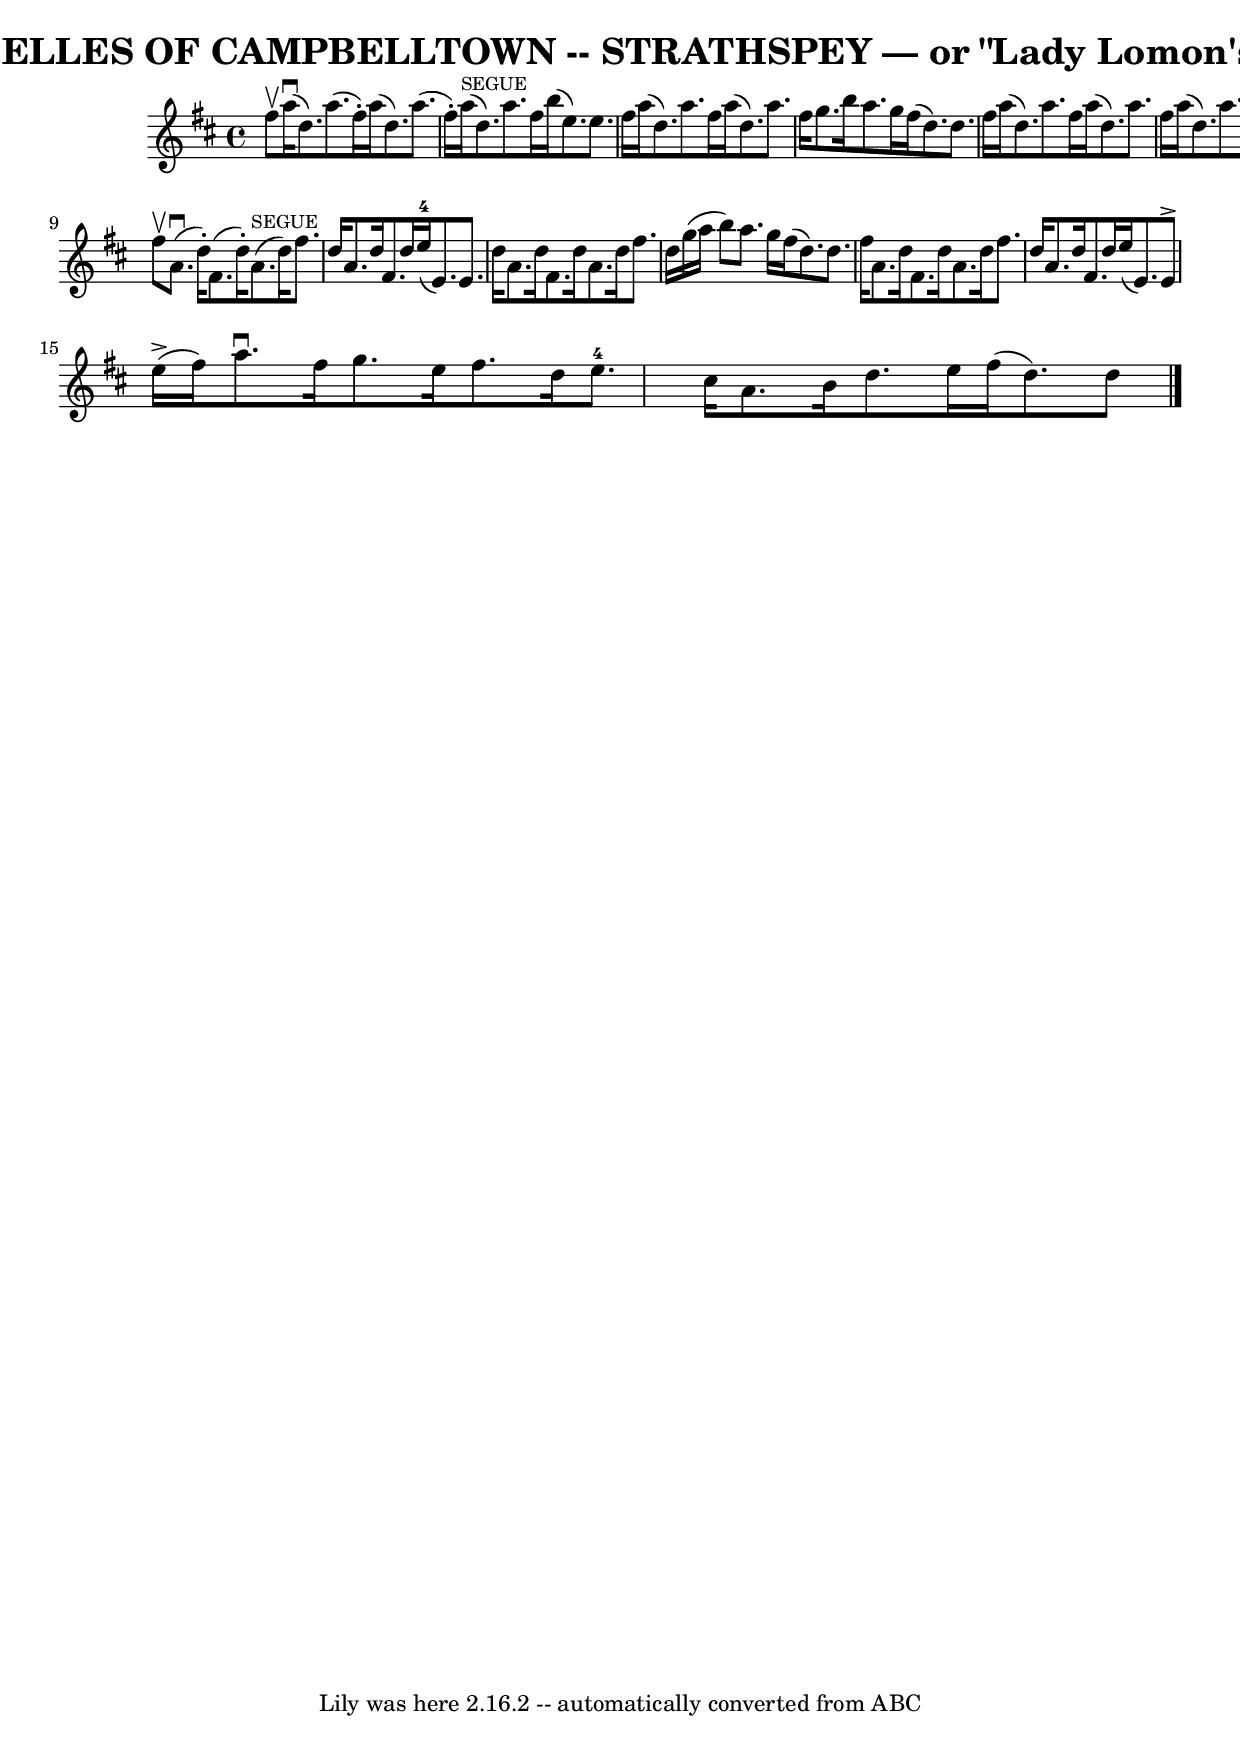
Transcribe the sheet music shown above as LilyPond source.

\version "2.16.2"
\include "Mammoth.ily"
\header {
  %% book = "Ryan's Mammoth Collection of Fiddle Tunes"
  crossRefNumber = "1"
  footnotes = ""
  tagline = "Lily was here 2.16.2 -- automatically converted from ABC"
  title = "BELLES OF CAMPBELLTOWN -- STRATHSPEY — or \"Lady Lomon's\""

}
voicedefault =  {


  \override Staff.TimeSignature #'style = #'C
  \time 4/4 % %slurgraces 1
  
  \key d \major
 fis''8^\upbow   |
  a''16 (^\downbow d''8.)   
  a''8. (fis''16 -.) a''16 (d''8.) a''8. (fis''16 -.)   
  |
  a''16^\segue(d''8.) a''8. fis''16 b''16 (e''8.  
  -) e''8. fis''16    |
  a''16 (d''8.) a''8. fis''16    
  a''16 (d''8.) a''8. fis''16    |
  g''8. b''16 a''8.    
  g''16 fis''16 (d''8.) d''8. fis''16    |
  a''16 (
  d''8.) a''8. fis''16 a''16 (d''8.) a''8. fis''16    
  |
  a''16 (d''8.) a''8. fis''16 b''16 (e''8.)   
  e''8. fis''16    |
  a''16 (d''8.) a''8. fis''16    
  a''16 (d''8.) a''8. fis''16    |
  g''8. b''16 a''8.    
  g''16 fis''16 (d''8.) d''8    \bar "|." fis''8^\upbow   
  |
  a'8. (^\downbow d''16 -.) fis'8. (d''16 -.) a'8. 
  ^\segue(d''16) fis''8. d''16    |
  a'8. d''16 fis'8.  
  d''16 e''16-4(e'8.) e'8. d''16    |
  a'8.    
  d''16 fis'8. d''16 a'8. d''16 fis''8. d''16    |
  
  g''16 (a''16 b''8) a''8. g''16 fis''16 (d''8.) d''8.   
  fis''16    |
  a'8. d''16 fis'8. d''16 a'8. d''16    
  fis''8. d''16    |
  a'8. d''16 fis'8. d''16 e''16 (
  e'8.) e'8^\accent e''16 (^\accent fis''16)   |
  a''8. 
  ^\downbow fis''16 g''8. e''16 fis''8. d''16 e''8.-4   
  cis''16    |
  a'8. b'16 d''8. e''16 fis''16 (d''8.)   
  d''8    \bar "|."   

}

\score{
  <<

    \context Staff="default"
    {
      \voicedefault 
      
    }

  >>
  \layout {
    
  }
  \midi {
  }

}
